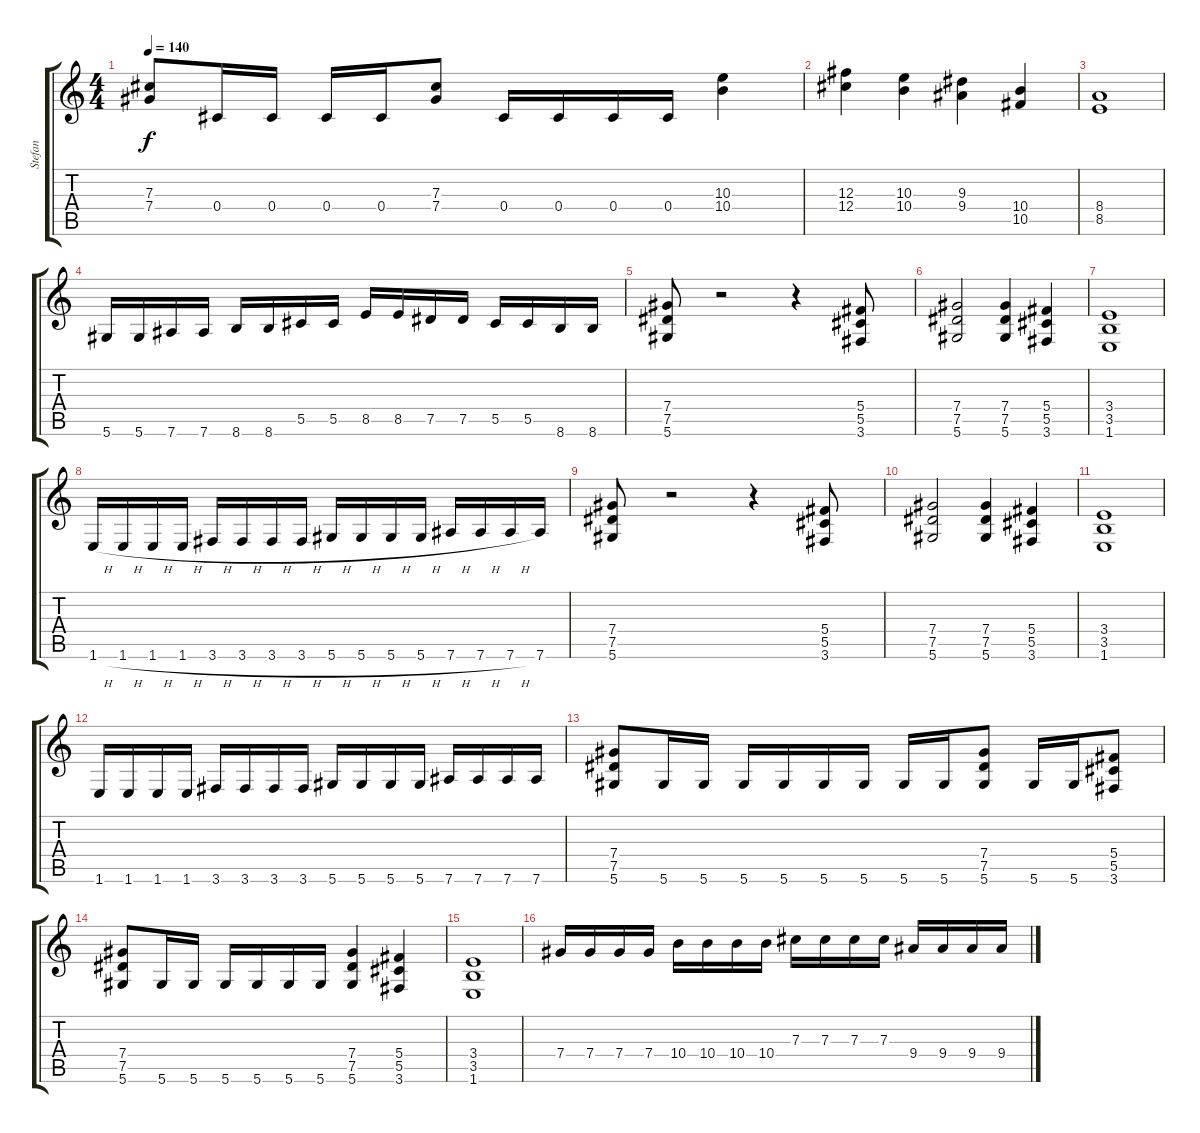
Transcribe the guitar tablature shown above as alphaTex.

\track ("Stefan" "Stefan") {instrument distortionguitar}
\staff {score tabs}
\tuning (Eb4 Bb3 Gb3 Db3 Ab2 Eb2) {hide}
\ts (4 4)
\tempo 140
\clef g2
\ks c
(7.3 7.4).8{dy f} 0.4.16 0.4.16 0.4.16 0.4.16 (7.3 7.4).8 0.4.16 0.4.16 0.4.16 0.4.16 (10.3 10.4).4 |
(12.3 12.4).4 (10.3 10.4).4 (9.3 9.4).4 (10.4 10.5).4 |
(8.4 8.5).1 |
5.6.16 5.6.16 7.6.16 7.6.16 8.6.16 8.6.16 5.5.16 5.5.16 8.5.16 8.5.16 7.5.16 7.5.16 5.5.16 5.5.16 8.6.16 8.6.16 |
(7.4 7.5 5.6).8 r.2 r.4 (5.4 5.5 3.6).8 |
(7.4 7.5 5.6).2 (7.4 7.5 5.6).4 (5.4 5.5 3.6).4 |
(3.4 3.5 1.6).1 |
1.6{h}.16 1.6{h}.16 1.6{h}.16 1.6{h}.16 3.6{h}.16 3.6{h}.16 3.6{h}.16 3.6{h}.16 5.6{h}.16 5.6{h}.16 5.6{h}.16 5.6{h}.16 7.6{h}.16 7.6{h}.16 7.6{h}.16 7.6.16 |
(7.4 7.5 5.6).8 r.2 r.4 (5.4 5.5 3.6).8 |
(7.4 7.5 5.6).2 (7.4 7.5 5.6).4 (5.4 5.5 3.6).4 |
(3.4 3.5 1.6).1 |
1.6.16 1.6.16 1.6.16 1.6.16 3.6.16 3.6.16 3.6.16 3.6.16 5.6.16 5.6.16 5.6.16 5.6.16 7.6.16 7.6.16 7.6.16 7.6.16 |
(7.4 7.5 5.6).8 5.6.16 5.6.16 5.6.16 5.6.16 5.6.16 5.6.16 5.6.16 5.6.16 (7.4 7.5 5.6).8 5.6.16 5.6.16 (5.4 5.5 3.6).8 |
(7.4 7.5 5.6).8 5.6.16 5.6.16 5.6.16 5.6.16 5.6.16 5.6.16 (7.4 7.5 5.6).4 (5.4 5.5 3.6).4 |
(3.4 3.5 1.6).1 |
7.4.16 7.4.16 7.4.16 7.4.16 10.4.16 10.4.16 10.4.16 10.4.16 7.3.16 7.3.16 7.3.16 7.3.16 9.4.16 9.4.16 9.4.16 9.4.16
